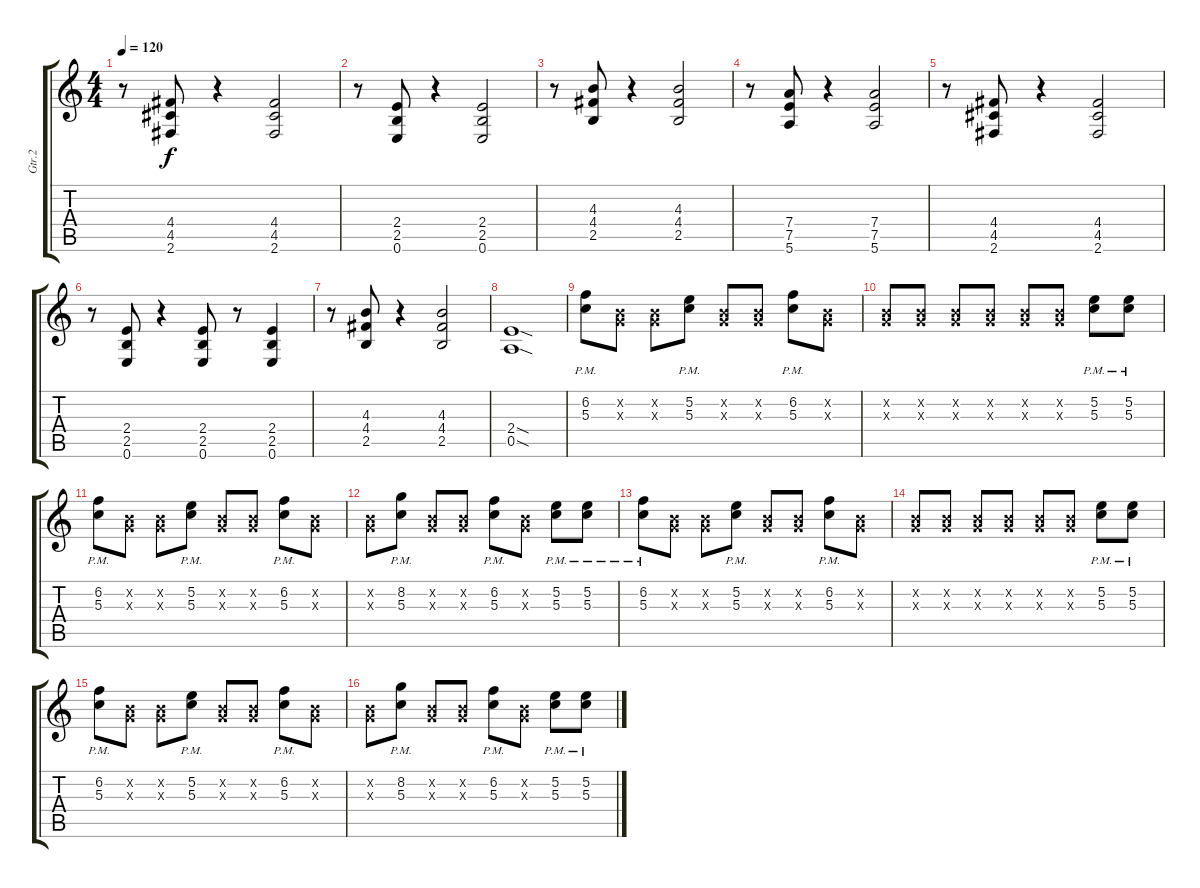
\track ("Gtr.2" "Gtr.2") {instrument overdrivenguitar}
\staff {score tabs}
\tuning (E4 B3 G3 D3 A2 E2) {hide}
\ts (4 4)
\tempo 120
\clef g2
\ks c
r.8{dy f} (4.4 4.5 2.6).8 r.4 (4.4 4.5 2.6).2 |
r.8 (2.4 2.5 0.6).8 r.4 (2.4 2.5 0.6).2 |
r.8 (4.3 4.4 2.5).8 r.4 (4.3 4.4 2.5).2 |
r.8 (7.4 7.5 5.6).8 r.4 (7.4 7.5 5.6).2 |
r.8 (4.4 4.5 2.6).8 r.4 (4.4 4.5 2.6).2 |
r.8 (2.4 2.5 0.6).8 r.4 (2.4 2.5 0.6).8 r.8 (2.4 2.5 0.6).4 |
r.8 (4.3 4.4 2.5).8 r.4 (4.3 4.4 2.5).2 |
(2.4{sod} 0.5{sod}).1 |
(6.2{pm} 5.3{pm}).8 (0.2{x} 0.3{x}).8 (0.2{x} 0.3{x}).8 (5.2{pm} 5.3{pm}).8 (0.2{x} 0.3{x}).8 (0.2{x} 0.3{x}).8 (6.2{pm} 5.3{pm}).8 (0.2{x} 0.3{x}).8 |
(0.2{x} 0.3{x}).8 (0.2{x} 0.3{x}).8 (0.2{x} 0.3{x}).8 (0.2{x} 0.3{x}).8 (0.2{x} 0.3{x}).8 (0.2{x} 0.3{x}).8 (5.2{pm} 5.3{pm}).8 (5.2{pm} 5.3{pm}).8 |
(6.2{pm} 5.3{pm}).8 (0.2{x} 0.3{x}).8 (0.2{x} 0.3{x}).8 (5.2{pm} 5.3{pm}).8 (0.2{x} 0.3{x}).8 (0.2{x} 0.3{x}).8 (6.2{pm} 5.3{pm}).8 (0.2{x} 0.3{x}).8 |
(0.2{x} 0.3{x}).8 (8.2{pm} 5.3{pm}).8 (0.2{x} 0.3{x}).8 (0.2{x} 0.3{x}).8 (6.2{pm} 5.3{pm}).8 (0.2{x} 0.3{x}).8 (5.2{pm} 5.3{pm}).8 (5.2{pm} 5.3{pm}).8 |
(6.2{pm} 5.3{pm}).8 (0.2{x} 0.3{x}).8 (0.2{x} 0.3{x}).8 (5.2{pm} 5.3{pm}).8 (0.2{x} 0.3{x}).8 (0.2{x} 0.3{x}).8 (6.2{pm} 5.3{pm}).8 (0.2{x} 0.3{x}).8 |
(0.2{x} 0.3{x}).8 (0.2{x} 0.3{x}).8 (0.2{x} 0.3{x}).8 (0.2{x} 0.3{x}).8 (0.2{x} 0.3{x}).8 (0.2{x} 0.3{x}).8 (5.2{pm} 5.3{pm}).8 (5.2{pm} 5.3{pm}).8 |
(6.2{pm} 5.3{pm}).8 (0.2{x} 0.3{x}).8 (0.2{x} 0.3{x}).8 (5.2{pm} 5.3{pm}).8 (0.2{x} 0.3{x}).8 (0.2{x} 0.3{x}).8 (6.2{pm} 5.3{pm}).8 (0.2{x} 0.3{x}).8 |
(0.2{x} 0.3{x}).8 (8.2{pm} 5.3{pm}).8 (0.2{x} 0.3{x}).8 (0.2{x} 0.3{x}).8 (6.2{pm} 5.3{pm}).8 (0.2{x} 0.3{x}).8 (5.2{pm} 5.3{pm}).8 (5.2{pm} 5.3{pm}).8
